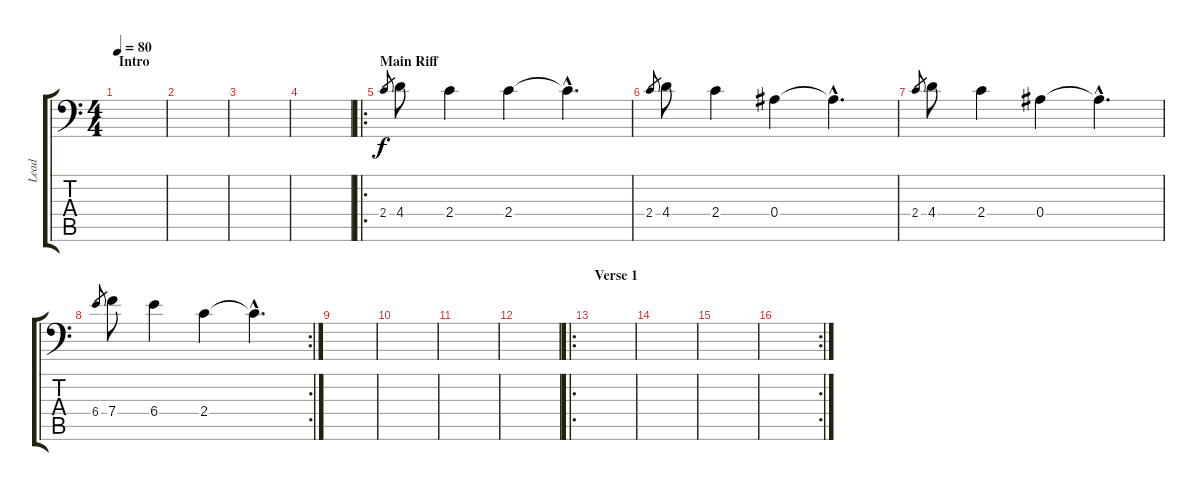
\track ("Lead" "Lead") {instrument overdrivenguitar}
\staff {score tabs}
\tuning (C4 G3 Eb3 Bb2 F2 Bb1) {hide}
\ts (4 4)
\section ("" "Intro")
\tempo 80
\clef f4
\ks c
|
|
|
|
\ro
\section ("" "Main Riff")
2.4.8{gr} 4.4.8 2.4.4 2.4.4 2.4{hac t}.4{d} |
2.4.8{gr} 4.4.8 2.4.4 0.4.4 0.4{hac t}.4{d} |
2.4.8{gr} 4.4.8 2.4.4 0.4.4 0.4{hac t}.4{d} |
\rc 2
6.4.8{gr} 7.4.8 6.4.4 2.4.4 2.4{hac t}.4{d} |
|
|
|
|
\ro
\section ("" "Verse 1")
|
|
|
\rc 2
